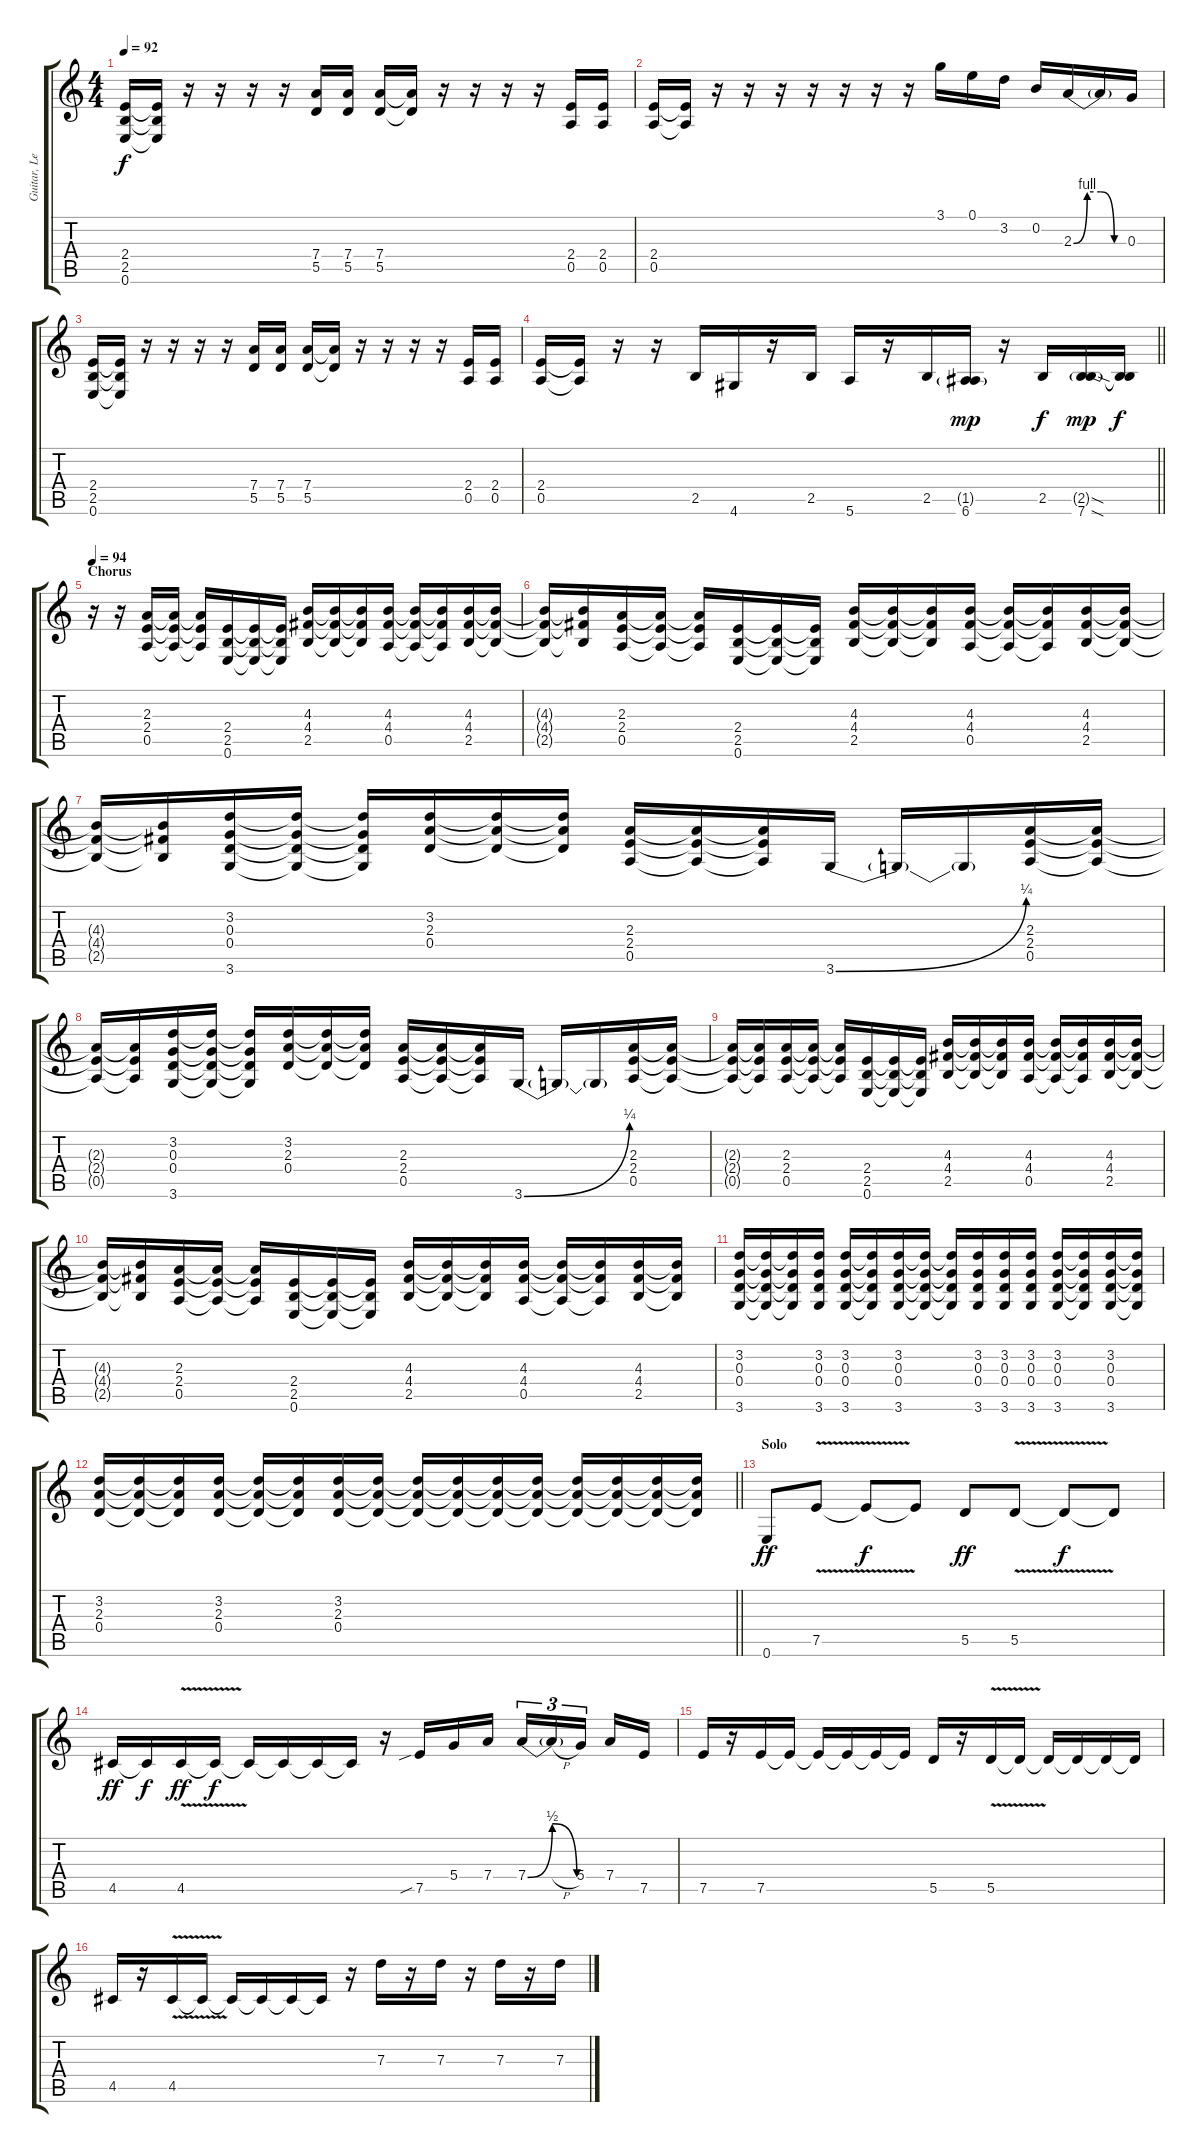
\track ("Guitar, Lead" "Guitar, Le") {instrument overdrivenguitar}
\staff {score tabs}
\tuning (E4 B3 G3 D3 A2 E2) {hide}
\ts (4 4)
\tempo 92
\clef g2
\ks c
(2.4 2.5 0.6).16{dy f} (2.4{t} 2.5{t} 0.6{t}).16 r.16 r.16 r.16 r.16 (7.4 5.5).16 (7.4 5.5).16 (7.4 5.5).16 (7.4{t} 5.5{t}).16 r.16 r.16 r.16 r.16 (2.4 0.5).16 (2.4 0.5).16 |
(2.4 0.5).16 (2.4{t} 0.5{t}).16 r.16 r.16 r.16 r.16 r.16 r.16 r.16 3.1.16 0.1.16 3.2.16 0.2.16 2.3{be (custom 0 0 15 4 30 4 45 0 60 0)}.16 2.3{t}.16 0.3.16 |
(2.4 2.5 0.6).16 (2.4{t} 2.5{t} 0.6{t}).16 r.16 r.16 r.16 r.16 (7.4 5.5).16 (7.4 5.5).16 (7.4 5.5).16 (7.4{t} 5.5{t}).16 r.16 r.16 r.16 r.16 (2.4 0.5).16 (2.4 0.5).16 |
\barLineRight lightlight
(2.4 0.5).16 (2.4{t} 0.5{t}).16 r.16 r.16 2.5.16 4.6.16 r.16 2.5.16 5.6.16 r.16 2.5.16 (1.5{g} 6.6).16{dy mp} r.16 2.5.16{dy f} (2.5{sod g} 7.6{sod}).16{dy mp} (2.5{t} 7.6{t}).16{dy f} |
\section ("" "Chorus")
\tempo 94
r.16 r.16 (2.3 2.4 0.5).16 (2.3{t} 2.4{t} 0.5{t}).16 (2.3{t} 2.4{t} 0.5{t}).16 (2.4 2.5 0.6).16 (2.4{t} 2.5{t} 0.6{t}).16 (2.4{t} 2.5{t} 0.6{t}).16 (4.3 4.4 2.5).16 (4.3{t} 4.4{t} 2.5{t}).16 (4.3{t} 4.4{t} 2.5{t}).16 (4.3 4.4 0.5).16 (4.3{t} 4.4{t} 0.5{t}).16 (4.3{t} 4.4{t} 0.5{t}).16 (4.3 4.4 2.5).16 (4.3{t} 4.4{t} 2.5{t}).16 |
(4.3{t} 4.4{t} 2.5{t}).16 (4.3{t} 4.4{t} 2.5{t}).16 (2.3 2.4 0.5).16 (2.3{t} 2.4{t} 0.5{t}).16 (2.3{t} 2.4{t} 0.5{t}).16 (2.4 2.5 0.6).16 (2.4{t} 2.5{t} 0.6{t}).16 (2.4{t} 2.5{t} 0.6{t}).16 (4.3 4.4 2.5).16 (4.3{t} 4.4{t} 2.5{t}).16 (4.3{t} 4.4{t} 2.5{t}).16 (4.3 4.4 0.5).16 (4.3{t} 4.4{t} 0.5{t}).16 (4.3{t} 4.4{t} 0.5{t}).16 (4.3 4.4 2.5).16 (4.3{t} 4.4{t} 2.5{t}).16 |
(4.3{t} 4.4{t} 2.5{t}).16 (4.3{t} 4.4{t} 2.5{t}).16 (3.2 0.3 0.4 3.6).16 (3.2{t} 0.3{t} 0.4{t} 3.6{t}).16 (3.2{t} 0.3{t} 0.4{t} 3.6{t}).16 (3.2 2.3 0.4).16 (3.2{t} 2.3{t} 0.4{t}).16 (3.2{t} 2.3{t} 0.4{t}).16 (2.3 2.4 0.5).16 (2.3{t} 2.4{t} 0.5{t}).16 (2.3{t} 2.4{t} 0.5{t}).16 3.6{be (bend 0 0 60 1)}.16 3.6{t}.16 3.6{t}.16 (2.3 2.4 0.5).16 (2.3{t} 2.4{t} 0.5{t}).16 |
(2.3{t} 2.4{t} 0.5{t}).16 (2.3{t} 2.4{t} 0.5{t}).16 (3.2 0.3 0.4 3.6).16 (3.2{t} 0.3{t} 0.4{t} 3.6{t}).16 (3.2{t} 0.3{t} 0.4{t} 3.6{t}).16 (3.2 2.3 0.4).16 (3.2{t} 2.3{t} 0.4{t}).16 (3.2{t} 2.3{t} 0.4{t}).16 (2.3 2.4 0.5).16 (2.3{t} 2.4{t} 0.5{t}).16 (2.3{t} 2.4{t} 0.5{t}).16 3.6{be (bend 0 0 60 1)}.16 3.6{t}.16 3.6{t}.16 (2.3 2.4 0.5).16 (2.3{t} 2.4{t} 0.5{t}).16 |
(2.3{t} 2.4{t} 0.5{t}).16 (2.3{t} 2.4{t} 0.5{t}).16 (2.3 2.4 0.5).16 (2.3{t} 2.4{t} 0.5{t}).16 (2.3{t} 2.4{t} 0.5{t}).16 (2.4 2.5 0.6).16 (2.4{t} 2.5{t} 0.6{t}).16 (2.4{t} 2.5{t} 0.6{t}).16 (4.3 4.4 2.5).16 (4.3{t} 4.4{t} 2.5{t}).16 (4.3{t} 4.4{t} 2.5{t}).16 (4.3 4.4 0.5).16 (4.3{t} 4.4{t} 0.5{t}).16 (4.3{t} 4.4{t} 0.5{t}).16 (4.3 4.4 2.5).16 (4.3{t} 4.4{t} 2.5{t}).16 |
(4.3{t} 4.4{t} 2.5{t}).16 (4.3{t} 4.4{t} 2.5{t}).16 (2.3 2.4 0.5).16 (2.3{t} 2.4{t} 0.5{t}).16 (2.3{t} 2.4{t} 0.5{t}).16 (2.4 2.5 0.6).16 (2.4{t} 2.5{t} 0.6{t}).16 (2.4{t} 2.5{t} 0.6{t}).16 (4.3 4.4 2.5).16 (4.3{t} 4.4{t} 2.5{t}).16 (4.3{t} 4.4{t} 2.5{t}).16 (4.3 4.4 0.5).16 (4.3{t} 4.4{t} 0.5{t}).16 (4.3{t} 4.4{t} 0.5{t}).16 (4.3 4.4 2.5).16 (4.3{t} 4.4{t} 2.5{t}).16 |
(3.2 0.3 0.4 3.6).16 (3.2{t} 0.3{t} 0.4{t} 3.6{t}).16 (3.2{t} 0.3{t} 0.4{t} 3.6{t}).16 (3.2 0.3 0.4 3.6).16 (3.2 0.3 0.4 3.6).16 (3.2{t} 0.3{t} 0.4{t} 3.6{t}).16 (3.2 0.3 0.4 3.6).16 (3.2{t} 0.3{t} 0.4{t} 3.6{t}).16 (3.2{t} 0.3{t} 0.4{t} 3.6{t}).16 (3.2 0.3 0.4 3.6).16 (3.2 0.3 0.4 3.6).16 (3.2 0.3 0.4 3.6).16 (3.2 0.3 0.4 3.6).16 (3.2{t} 0.3{t} 0.4{t} 3.6{t}).16 (3.2 0.3 0.4 3.6).16 (3.2{t} 0.3{t} 0.4{t} 3.6{t}).16 |
\barLineRight lightlight
(3.2 2.3 0.4).16 (3.2{t} 2.3{t} 0.4{t}).16 (3.2{t} 2.3{t} 0.4{t}).16 (3.2 2.3 0.4).16 (3.2{t} 2.3{t} 0.4{t}).16 (3.2{t} 2.3{t} 0.4{t}).16 (3.2 2.3 0.4).16 (3.2{t} 2.3{t} 0.4{t}).16 (3.2{t} 2.3{t} 0.4{t}).16 (3.2{t} 2.3{t} 0.4{t}).16 (3.2{t} 2.3{t} 0.4{t}).16 (3.2{t} 2.3{t} 0.4{t}).16 (3.2{t} 2.3{t} 0.4{t}).16 (3.2{t} 2.3{t} 0.4{t}).16 (3.2{t} 2.3{t} 0.4{t}).16 (3.2{t} 2.3{t} 0.4{t}).16 |
\section ("" "Solo")
0.6.8{dy ff} 7.5{v}.8 7.5{t}.8{dy f} 7.5{t}.8 5.5.8{dy ff} 5.5{v}.8 5.5{t}.8{dy f} 5.5{t}.8 |
4.5.16{dy ff} 4.5{t}.16{dy f} 4.5{v}.16{dy ff} 4.5{t}.16{dy f} 4.5{t}.16 4.5{t}.16 4.5{t}.16 4.5{t}.16 r.16 7.5{sib}.16 5.4.16 7.4.16 7.4{be (bendrelease 0 0 15 2 15 2 60 0)}.16{tu (3 2)} 7.4{h t}.16{tu (3 2)} 5.4.16{tu (3 2) beam splitsecondary} 7.4.16 7.5.16 |
7.5.16 r.16 7.5.16 7.5{t}.16 7.5{t}.16 7.5{t}.16 7.5{t}.16 7.5{t}.16 5.5.16 r.16 5.5{v}.16 5.5{t}.16 5.5{t}.16 5.5{t}.16 5.5{t}.16 5.5{t}.16 |
4.5.16 r.16 4.5{v}.16 4.5{t}.16 4.5{t}.16 4.5{t}.16 4.5{t}.16 4.5{t}.16 r.16 7.3.16 r.16 7.3.16 r.16 7.3.16 r.16 7.3.16
